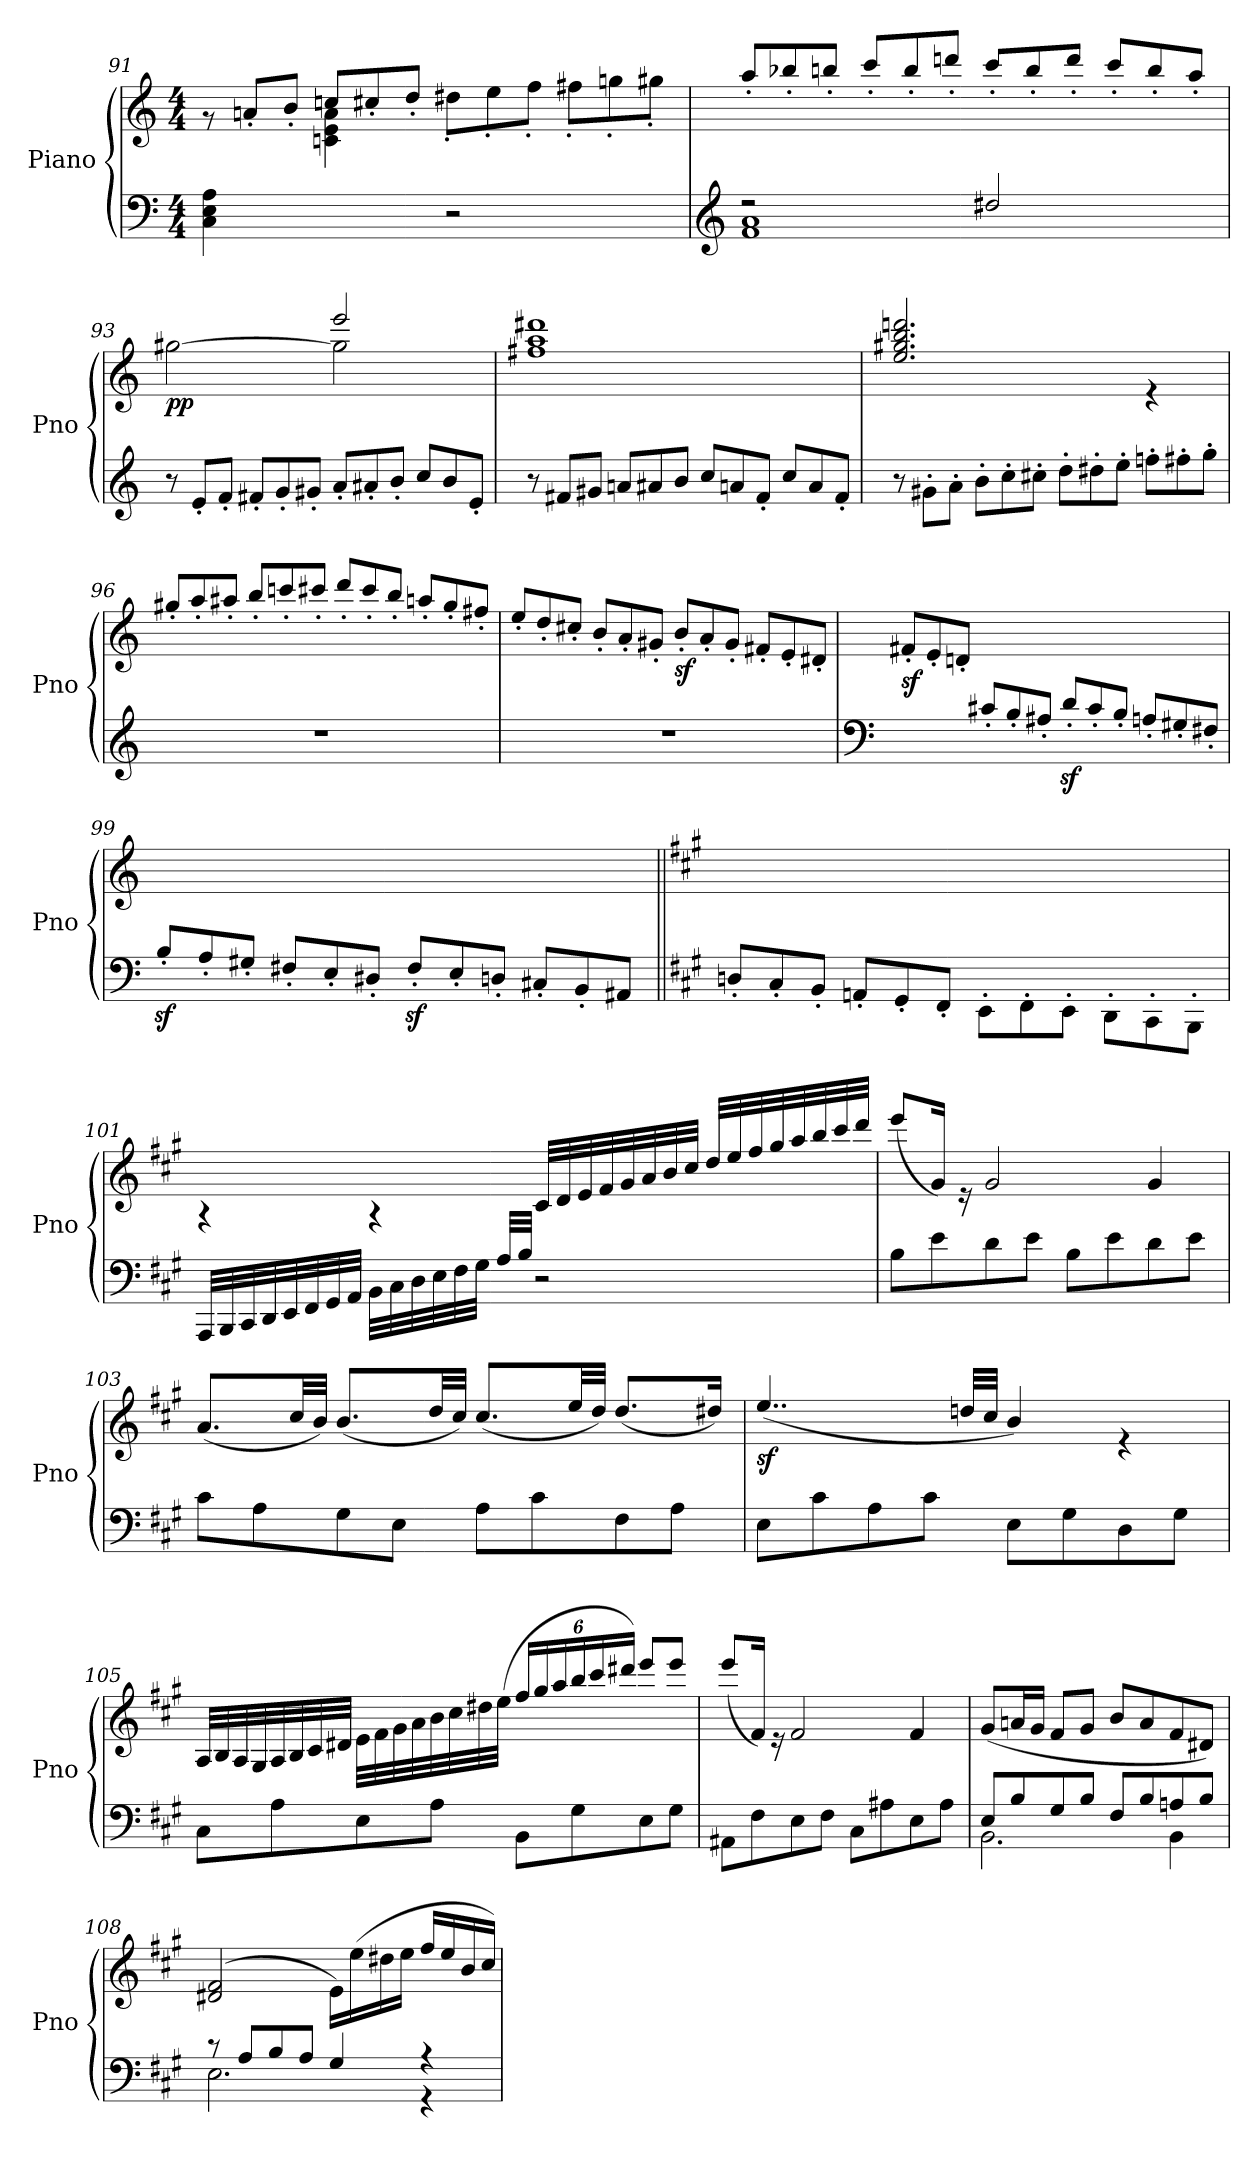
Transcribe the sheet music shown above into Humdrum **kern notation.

**kern	**kern	**dynam
*part1	*part1	*part1
*staff2	*staff1	*staff1/2
*I"Piano	*	*
*I'Pno	*	*
*clefF4	*clefG2	*
*k[]	*k[]	*
*a:	*a:	*
*M4/4	*M4/4	*
=91	=91	=91
*	*^	*
*	*	*Xtuplet	*
*	*	*^	*
4C\ 4E\ 4A\	1ryy	12r	4ryy	.
.	.	12an'/L	.	.
.	.	12b'/J	.	.
4ryy	.	12ccn'/L	4cn\ 4e\ 4a\	.
.	.	12cc#X'/	.	.
.	.	12dd'/J	.	.
2r	.	12dd#X'\L	4ryy	.
.	.	12ee'\	.	.
.	.	12ff'\J	.	.
.	.	12ff#X'\L	4ryy	.
.	.	12ggn'\	.	.
.	.	12gg#X'\J	.	.
*	*v	*v	*v	*
!!LO:LB:g=z
=92	=92	=92
*clefG2	*	*
*^	*^	*
2r	1f 1a	1ryy	12aa'/L	.
.	.	.	12bb-X'/	.
.	.	.	12bbn'/J	.
.	.	.	12ccc'/L	.
.	.	.	12bb'/	.
.	.	.	12dddn'/J	.
2dd#X/	.	.	12ccc'/L	.
.	.	.	12bb'/	.
.	.	.	12ddd'/J	.
.	.	.	12ccc'/L	.
.	.	.	12bb'/	.
.	.	.	12aa'/J	.
*v	*v	*	*	*
*	*v	*v	*
=93	=93	=93
*Xtuplet	*	*
*	*^	*
*	*	*^	*
!	!	!	!	!LO:DY:b
12r	1ryy	2ryy	[2gg#X\	pp
12e'/L	.	.	.	.
12f'/J	.	.	.	.
12f#X'/L	.	.	.	.
12g'/	.	.	.	.
12g#X'/J	.	.	.	.
12a'/L	.	2eee/	2gg#\]	.
12a#X'/	.	.	.	.
12b'/J	.	.	.	.
12cc/L	.	.	.	.
12b/	.	.	.	.
12e'/J	.	.	.	.
*	*	*v	*v	*
!!LO:LB:g=z
=94	=94	=94	=94
12r	1ryy	1ff#X 1aa 1ddd#X	.
12f#X/L	.	.	.
12g#X/J	.	.	.
12an/L	.	.	.
12a#X/	.	.	.
12b/J	.	.	.
12cc/L	.	.	.
12an/	.	.	.
12f#'/J	.	.	.
12cc/L	.	.	.
12a/	.	.	.
12f#'/J	.	.	.
=95	=95	=95	=95
12r	1ryy	2.ee/ 2.gg#X/ 2.bb/ 2.dddn/	.
12g#X'\L	.	.	.
12a'\J	.	.	.
12b'\L	.	.	.
12cc'\	.	.	.
12cc#X'\J	.	.	.
12dd'\L	.	.	.
12dd#X'\	.	.	.
12ee'\J	.	.	.
12ffn'\L	.	4r	.
12ff#X'\	.	.	.
12gg'\J	.	.	.
!!LO:LB:g=z	!!
=96	=96	=96	=96
1r	1ryy	12gg#X'/L	.
.	.	12aa'/	.
.	.	12aa#X'/J	.
.	.	12bb'/L	.
.	.	12cccn'/	.
.	.	12ccc#X'/J	.
.	.	12ddd'/L	.
.	.	12ccc#'/	.
.	.	12bb'/J	.
.	.	12aan'/L	.
.	.	12gg#'/	.
.	.	12ff#X'/J	.
=97	=97	=97	=97
1r	1ryy	12ee'/L	.
.	.	12dd'/	.
.	.	12cc#X'/J	.
.	.	12b'/L	.
.	.	12a'/	.
.	.	12g#X'/J	.
!	!	!	!LO:DY:b
.	.	12b'/L	sf
.	.	12a'/	.
.	.	12g#'/J	.
.	.	12f#X'/L	.
.	.	12e'/	.
.	.	12d#X'/J	.
!!LO:LB:g=z	!!
=98	=98	=98	=98
*clefF4	*	*	*
!	!	!	!LO:DY:b
4ryy	1ryy	12f#X'/L	sf
.	.	12e'/	.
.	.	12dn'/J	.
12c#X'/L	.	4ryy	.
12B'/	.	.	.
12A#X'/J	.	.	.
12dz<'/L	.	4ryy	.
12c#'/	.	.	.
12B'/J	.	.	.
12An'/L	.	4ryy	.
12G#X'/	.	.	.
12F#X'/J	.	.	.
=99	=99	=99	=99
12Bz<'/L	1ryy	1ryy	.
12A'/	.	.	.
12G#X'/J	.	.	.
12F#X'/L	.	.	.
12E'/	.	.	.
12D#X'/J	.	.	.
12F#z<'/L	.	.	.
12E'/	.	.	.
12Dn'/J	.	.	.
12C#X'/L	.	.	.
12BB'/	.	.	.
12AA#X/J	.	.	.
!!LO:PB:g=z	!!
=100||	=100||	=100||	=100||
*k[f#c#g#]	*k[f#c#g#]	*	*
*A:	*A:	*	*
12Dn'/L	1ryy	1ryy	.
12C#'/	.	.	.
12BB'/J	.	.	.
12AAn'/L	.	.	.
12GG#'/	.	.	.
12FF#'/J	.	.	.
12EE'\L	.	.	.
12FF#'\	.	.	.
12EE'\J	.	.	.
12DD'\L	.	.	.
12CC#'\	.	.	.
12BBB'\J	.	.	.
!!LO:LB:g=z	!!
=101	=101	=101	=101
32AAA/LLL	1ryy	4r	.
32BBB/	.	.	.
32CC#/	.	.	.
32DD/	.	.	.
32EE/	.	.	.
32FF#/	.	.	.
32GG#/	.	.	.
32AA/JJJ	.	.	.
32BB\LLL	.	4r	.
32C#\	.	.	.
32D\	.	.	.
32E\	.	.	.
32F#\	.	.	.
32G#\JJJ	.	.	.
32A/LLL	.	.	.
32B/JJJ	.	.	.
2r	.	32c#/LLL	.
.	.	32d/	.
.	.	32e/	.
.	.	32f#/	.
.	.	32g#/	.
.	.	32a/	.
.	.	32b/	.
.	.	32cc#/JJJ	.
.	.	32dd/LLL	.
.	.	32ee/	.
.	.	32ff#/	.
.	.	32gg#/	.
.	.	32aa/	.
.	.	32bb/	.
.	.	32ccc#/	.
.	.	32ddd/JJJ	.
=102	=102	=102	=102
8B\L	1ryy	(>8eee/L	.
8e\	.	16g#/Jk)	.
.	.	16r	.
8d\	.	2g#/	.
8e\J	.	.	.
8B\L	.	.	.
8e\	.	.	.
8d\	.	4g#/	.
8e\J	.	.	.
!!LO:LB:g=z	!!
=103	=103	=103	=103
8c#\L	1ryy	(>8.a/L	.
8A\	.	.	.
.	.	32cc#/LL	.
.	.	32b/JJJ)	.
8G#\	.	(>8.b/L	.
8E\J	.	.	.
.	.	32dd/LL	.
.	.	32cc#/JJJ)	.
8A\L	.	(>8.cc#/L	.
8c#\	.	.	.
.	.	32ee/LL	.
.	.	32dd/JJJ)	.
8F#\	.	(>8.dd/L	.
8A\J	.	.	.
.	.	16dd#X/Jk)	.
=104	=104	=104	=104
!	!	!	!LO:DY:b
8E\L	1ryy	(>4..ee/	sf
8c#\	.	.	.
8A\	.	.	.
8c#\J	.	.	.
.	.	32ddn/LLL	.
.	.	32cc#/JJJ	.
8E\L	.	4b/)	.
8G#\	.	.	.
8D\	.	4r	.
8G#\J	.	.	.
!!LO:LB:g=z	!!
=105	=105	=105	=105
8C#\L	1ryy	32A/LLL	.
.	.	32B/	.
.	.	32A/	.
.	.	32G#/	.
8A\	.	32A/	.
.	.	32B/	.
.	.	32c#/	.
.	.	32d#X/JJJ	.
8E\	.	32e\LLL	.
.	.	32f#\	.
.	.	32g#\	.
.	.	32a\	.
8A\J	.	32b\	.
.	.	32cc#\	.
.	.	32dd#X\	.
.	.	(>32ee\JJJ	.
*	*	*tuplet	*
*	*	*Xbrackettup	*
8BB\L	.	24ff#/LL	.
.	.	24gg#/	.
.	.	24aa/	.
8G#\	.	24bb/	.
.	.	24ccc#/	.
.	.	24ddd#X/JJ)	.
8E\	.	8eee/L	.
8G#\J	.	8eee/J	.
=106	=106	=106	=106
8AA#X\L	1ryy	(>8eee/L	.
8F#\	.	16f#/Jk)	.
.	.	16r	.
8E\	.	2f#/	.
8F#\J	.	.	.
8C#\L	.	.	.
8A#X\	.	.	.
8E\	.	4f#/	.
8A#\J	.	.	.
!!LO:LB:g=z	!!
=107	=107	=107	=107
*^	*	*	*
8E/L	2.BB\	1ryy	(>8g#/L	.
8B/	.	.	16an/L	.
.	.	.	16g#/JJ	.
8G#/	.	.	8f#/L	.
8B/J	.	.	8g#/J	.
8F#/L	.	.	8b/L	.
8B/	.	.	8a/	.
8An/	4BB\	.	8f#/	.
8B/J	.	.	8d#X/J)	.
=108	=108	=108	=108	=108
8r	2.E\	1ryy	(>2d#X/ 2f#/	.
8A/L	.	.	.	.
8B/	.	.	.	.
8A/J	.	.	.	.
4G#/	.	.	16e\LL)	.
.	.	.	(>16ee\	.
.	.	.	16dd#X\	.
.	.	.	16ee\JJ	.
4r	4r	.	16ff#/LL	.
.	.	.	16ee/	.
.	.	.	16b/	.
.	.	.	16cc#/JJ)	.
*v	*v	*	*	*
*	*v	*v	*
=	=	=
*-	*-	*-
